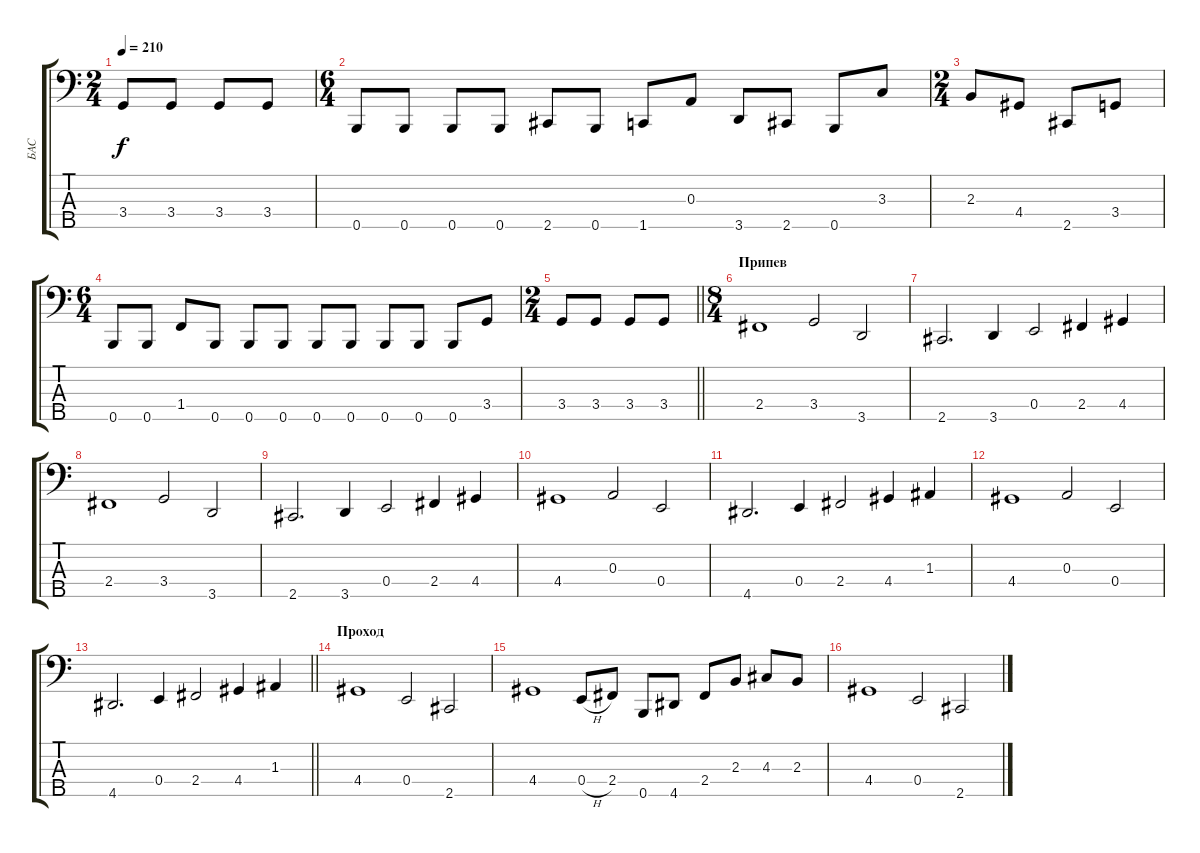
\track ("БАС" "БАС") {instrument electricbasspick}
\staff {score tabs}
\tuning (G2 D2 A1 E1 B0) {hide}
\ts (2 4)
\tempo 210
\clef f4
\ks c
3.4.8{dy f} 3.4.8 3.4.8 3.4.8 |
\ts (6 4)
0.5.8 0.5.8 0.5.8 0.5.8 2.5.8 0.5.8 1.5.8 0.3.8 3.5.8 2.5.8 0.5.8 3.3.8 |
\ts (2 4)
2.3.8 4.4.8 2.5.8 3.4.8 |
\ts (6 4)
0.5.8 0.5.8 1.4.8 0.5.8 0.5.8 0.5.8 0.5.8 0.5.8 0.5.8 0.5.8 0.5.8 3.4.8 |
\ts (2 4)
\barLineRight lightlight
3.4.8 3.4.8 3.4.8 3.4.8 |
\ts (8 4)
\section ("" "Припев")
2.4.1 3.4.2 3.5.2 |
2.5.2{d} 3.5.4 0.4.2 2.4.4 4.4.4 |
2.4.1 3.4.2 3.5.2 |
2.5.2{d} 3.5.4 0.4.2 2.4.4 4.4.4 |
4.4.1 0.3.2 0.4.2 |
4.5.2{d} 0.4.4 2.4.2 4.4.4 1.3.4 |
4.4.1 0.3.2 0.4.2 |
\barLineRight lightlight
4.5.2{d} 0.4.4 2.4.2 4.4.4 1.3.4 |
\section ("" "Проход")
4.4.1 0.4.2 2.5.2 |
4.4.1 0.4{h}.8 2.4.8 0.5.8 4.5.8 2.4.8 2.3.8 4.3.8 2.3.8 |
4.4.1 0.4.2 2.5.2
